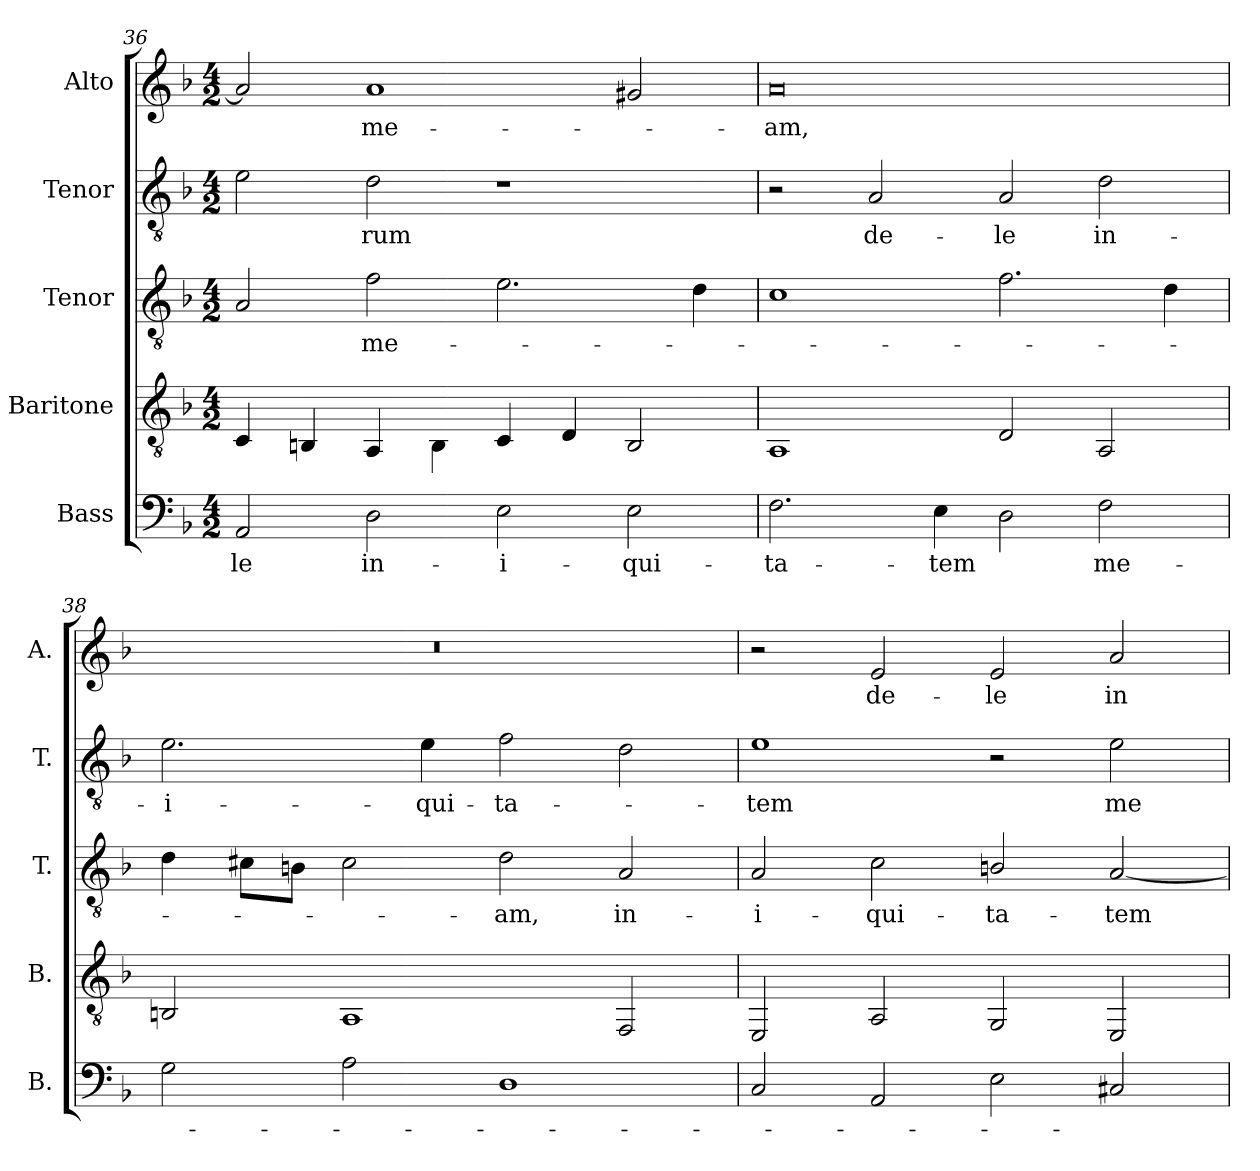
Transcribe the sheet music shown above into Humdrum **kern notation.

**kern	**text	**kern	**kern	**text	**kern	**text	**kern	**text
*part5	*part5	*part4	*part3	*part3	*part2	*part2	*part1	*part1
*staff5	*staff5	*staff4	*staff3	*staff3	*staff2	*staff2	*staff1	*staff1
*I"Bass	*	*I"Baritone	*I"Tenor	*	*I"Tenor	*	*I"Alto	*
*I'B.	*	*I'B.	*I'T.	*	*I'T.	*	*I'A.	*
*clefF4	*	*clefGv2	*clefGv2	*	*clefGv2	*	*clefG2	*
*	*	*	*ITrd7c12	*	*ITrd7c12	*	*	*
*k[b-]	*	*k[b-]	*k[b-]	*	*k[b-]	*	*k[b-]	*
*F:	*	*F:	*F:	*	*F:	*	*F:	*
*M4/2	*	*M4/2	*M4/2	*	*M4/2	*	*M4/2	*
=36	=36	=36	=36	=36	=36	=36	=36	=36
!	!LO:LY:b:color=#000000	!	!	!	!	!	!	!
2AAi/	-le	4Ci/	2AAi/	.	2Ei\	.	2ai/]	.
.	.	4BBni/	.	.	.	.	.	.
!	!LO:LY:b:color=#000000	!	!	!	!	!	!	!
!	!	!	!	!LO:LY:b:color=#000000	!	!	!	!
!	!	!	!	!	!	!LO:LY:b:color=#000000	!	!
!	!	!	!	!	!	!	!	!LO:LY:b:color=#000000
2Di\	in-	4AAi/	2Fi\	me-	2Di\	-rum	1ai	me-
.	.	4BBi\	.	.	.	.	.	.
!	!LO:LY:b:color=#000000	!	!	!	!	!	!	!
2Ei\	-i-	4Ci/	2.Ei\	.	1r	.	.	.
.	.	4Di/	.	.	.	.	.	.
!	!LO:LY:b:color=#000000	!	!	!	!	!	!	!
2Ei\	-qui-	2BBi/	.	.	.	.	2g#Xi/	.
.	.	.	4Di\	.	.	.	.	.
=37	=37	=37	=37	=37	=37	=37	=37	=37
!	!LO:LY:b:color=#000000	!	!	!	!	!	!	!
!	!	!	!	!	!	!	!	!LO:LY:b:color=#000000
2.Fi\	-ta-	1AAi	1Ci	.	2r	.	0ai	-am,
!	!	!	!	!	!	!LO:LY:b:color=#000000	!	!
.	.	.	.	.	2AAi/	de-	.	.
!	!LO:LY:b:color=#000000	!	!	!	!	!	!	!
4Ei\	-tem	.	.	.	.	.	.	.
!	!	!	!	!	!	!LO:LY:b:color=#000000	!	!
2Di\	.	2Di/	2.Fi\	.	2AAi/	-le	.	.
!	!LO:LY:b:color=#000000	!	!	!	!	!	!	!
!	!	!	!	!	!	!LO:LY:b:color=#000000	!	!
2Fi\	me-	2AAi/	.	.	2Di\	in-	.	.
.	.	.	4Di\	.	.	.	.	.
=38	=38	=38	=38	=38	=38	=38	=38	=38
!	!	!	!	!	!	!LO:LY:b:color=#000000	!LO:N:vis=1	!
2Gi\	.	2BBni/	4Di\	.	2.Ei\	-i-	0r	.
.	.	.	8C#Xi\L	.	.	.	.	.
.	.	.	8BBni\J	.	.	.	.	.
2Ai\	.	1AAi	2C#i\	.	.	.	.	.
!	!	!	!	!	!	!LO:LY:b:color=#000000	!	!
.	.	.	.	.	4Ei\	-qui-	.	.
!	!	!	!	!LO:LY:b:color=#000000	!	!	!	!
!	!	!	!	!	!	!LO:LY:b:color=#000000	!	!
1Di	.	.	2Di\	-am,	2Fi\	-ta-	.	.
!	!	!	!	!LO:LY:b:color=#000000	!	!	!	!
.	.	2FFi/	2AAi/	in-	2Di\	.	.	.
!!LO:LB:g=z
=39	=39	=39	=39	=39	=39	=39	=39	=39
!	!	!	!	!LO:LY:b:color=#000000	!	!	!	!
!	!	!	!	!	!	!LO:LY:b:color=#000000	!	!
2Ci/	.	2EEi/	2AAi/	-i-	1Ei	-tem	2r	.
!	!	!	!	!LO:LY:b:color=#000000	!	!	!	!
!	!	!	!	!	!	!	!	!LO:LY:b:color=#000000
2AAi/	.	2AAi/	2Ci\	-qui-	.	.	2ei/	de-
!	!	!	!	!LO:LY:b:color=#000000	!	!	!	!
!	!	!	!	!	!	!	!	!LO:LY:b:color=#000000
2Ei\	.	2GGi/	2BBni/	-ta-	2r	.	2ei/	-le
!	!	!	!	!LO:LY:b:color=#000000	!	!	!	!
!	!	!	!	!	!	!LO:LY:b:color=#000000	!	!
!	!	!	!	!	!	!	!	!LO:LY:b:color=#000000
2C#Xi/	.	2EEi/	[2AAi/	-tem	2Ei\	me-	2ai/	in-
=	=	=	=	=	=	=	=	=
*-	*-	*-	*-	*-	*-	*-	*-	*-
